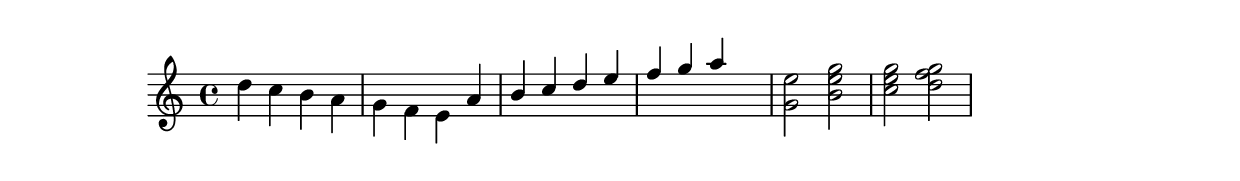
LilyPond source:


\version "2.16.0"

\header {
  
  texidoc = "If note head is `over' the center line, the stem is
 shortened.  This happens with forced stem directions, and with some
 chord configurations."

}

\layout  {
  ragged-right = ##t
}


\relative c'' {
  \stemDown d c b a g f e
  \stemNeutral
  \stemUp a b c d e f g a
  \stemNeutral
  s4 |
  
  <g, e'>2 <b e g> <c e g> <d f g>
  
} 


